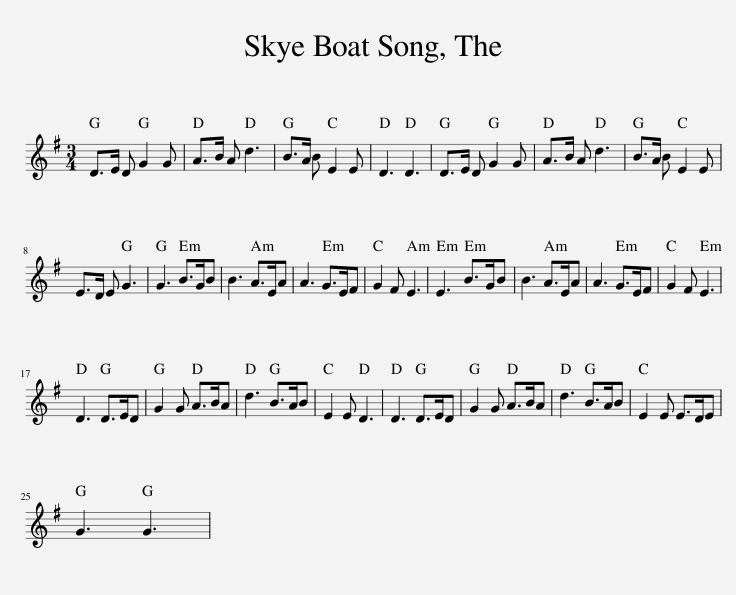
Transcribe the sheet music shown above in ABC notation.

X:1
L:1/8
M:3/4
I:linebreak $
K:G
V:1 treble
V:1
 D>E D G2 G | A>B A d3 | B>A B E2 E | D3 D3 | D>E D G2 G | %5
 A>B A d3 | B>A B E2 E |$ E>D E G3 | G3 B>GB | B3 A>EA | %10
 A3 G>EF | G2 F E3 | E3 B>GB | B3 A>EA | A3 G>EF | %15
 G2 F E3 |$ D3 D>ED | G2 G A>BA | d3 B>AB | E2 E D3 | %20
 D3 D>ED | G2 G A>BA | d3 B>AB | E2 E E>DE |$ G3 G3 | %25
